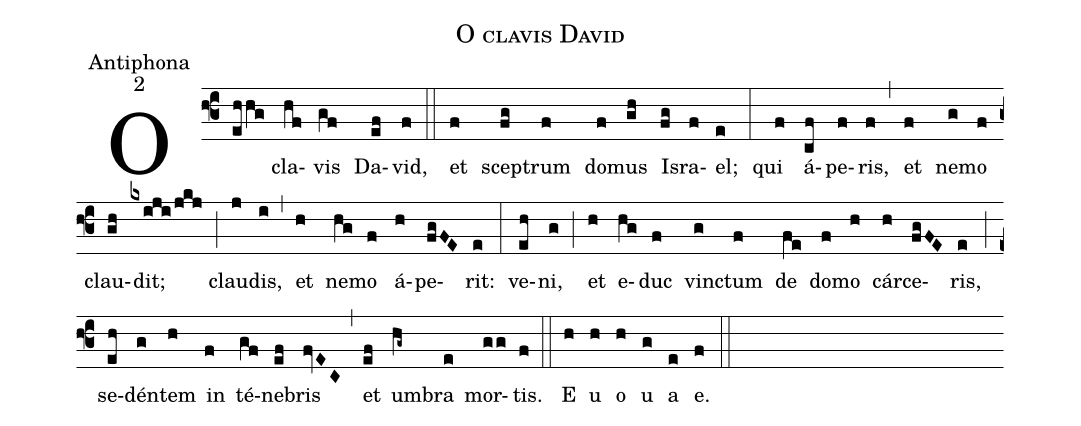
name:O clavis David;
office-part:Antiphona;
mode:2;
%%
(f3)O(ehhg) cla(hf)vis(gf) Da(ef)vid,(f) (::)

et(f) scep(fg)trum(f) do(f)mus(gh) Is(fg)ra(f)el;(e) (:) qui(f) á(cf)pe(f)ris,(f) (,) et(f) ne(g)mo(f) clau(gh)dit;(kxiji/jkj) (;) clau(j)dis,(i) (,) et(h) ne(hg)mo(f) á(h)pe(fgFE)rit:(e) (:) ve(eh)ni,(g) (;) et(h) e(hg)duc(f) vin(g)ctum(f) de(fe) do(f)mo(h) cár(h)ce(fgFE)ris,(e) (;) se(eh)dén(g)tem(h) in(f) té(gf)ne(ef)bris(fvEC) (,) et(ef) um(hg~)bra(e) mor(gg)tis.(f) (::)
E(h) u(h) o(h) u(g) a(e) e.(f) (::)
